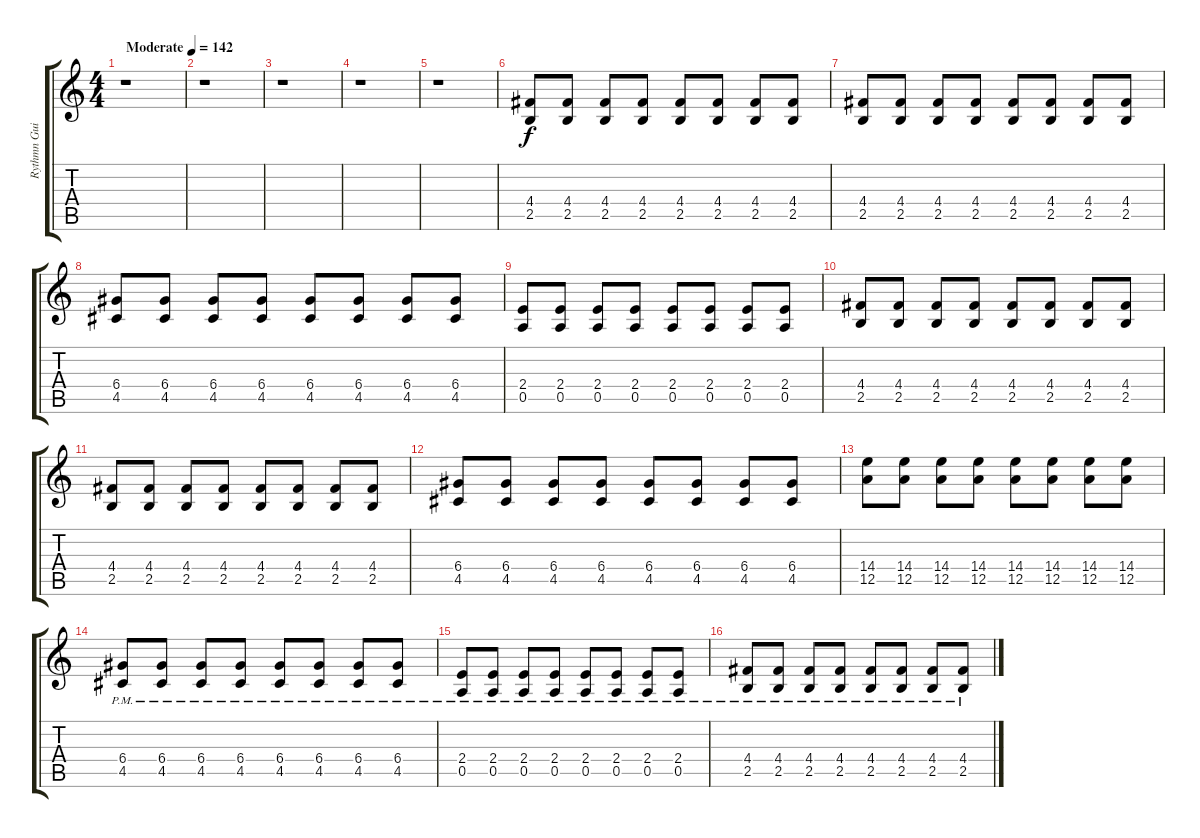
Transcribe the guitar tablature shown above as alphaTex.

\track ("Rythmn Guitar" "Rythmn Gui") {instrument overdrivenguitar}
\staff {score tabs}
\tuning (E4 B3 G3 D3 A2 D2) {hide}
\ts (4 4)
\tempo (142 "Moderate")
\clef g2
\ks c
r.1{dy f instrument overdrivenguitar} |
r.1 |
r.1 |
r.1 |
r.1 |
(4.4 2.5).8 (4.4 2.5).8 (4.4 2.5).8 (4.4 2.5).8 (4.4 2.5).8 (4.4 2.5).8 (4.4 2.5).8 (4.4 2.5).8 |
(4.4 2.5).8 (4.4 2.5).8 (4.4 2.5).8 (4.4 2.5).8 (4.4 2.5).8 (4.4 2.5).8 (4.4 2.5).8 (4.4 2.5).8 |
(6.4 4.5).8 (6.4 4.5).8 (6.4 4.5).8 (6.4 4.5).8 (6.4 4.5).8 (6.4 4.5).8 (6.4 4.5).8 (6.4 4.5).8 |
(2.4 0.5).8 (2.4 0.5).8 (2.4 0.5).8 (2.4 0.5).8 (2.4 0.5).8 (2.4 0.5).8 (2.4 0.5).8 (2.4 0.5).8 |
(4.4 2.5).8 (4.4 2.5).8 (4.4 2.5).8 (4.4 2.5).8 (4.4 2.5).8 (4.4 2.5).8 (4.4 2.5).8 (4.4 2.5).8 |
(4.4 2.5).8 (4.4 2.5).8 (4.4 2.5).8 (4.4 2.5).8 (4.4 2.5).8 (4.4 2.5).8 (4.4 2.5).8 (4.4 2.5).8 |
(6.4 4.5).8 (6.4 4.5).8 (6.4 4.5).8 (6.4 4.5).8 (6.4 4.5).8 (6.4 4.5).8 (6.4 4.5).8 (6.4 4.5).8 |
(14.4 12.5).8 (14.4 12.5).8 (14.4 12.5).8 (14.4 12.5).8 (14.4 12.5).8 (14.4 12.5).8 (14.4 12.5).8 (14.4 12.5).8 |
(6.4{pm} 4.5{pm}).8 (6.4{pm} 4.5{pm}).8 (6.4{pm} 4.5{pm}).8 (6.4{pm} 4.5{pm}).8 (6.4{pm} 4.5{pm}).8 (6.4{pm} 4.5{pm}).8 (6.4{pm} 4.5{pm}).8 (6.4{pm} 4.5{pm}).8 |
(2.4{pm} 0.5{pm}).8 (2.4{pm} 0.5{pm}).8 (2.4{pm} 0.5{pm}).8 (2.4{pm} 0.5{pm}).8 (2.4{pm} 0.5{pm}).8 (2.4{pm} 0.5{pm}).8 (2.4{pm} 0.5{pm}).8 (2.4{pm} 0.5{pm}).8 |
(4.4{pm} 2.5{pm}).8 (4.4{pm} 2.5{pm}).8 (4.4{pm} 2.5{pm}).8 (4.4{pm} 2.5{pm}).8 (4.4{pm} 2.5{pm}).8 (4.4{pm} 2.5{pm}).8 (4.4{pm} 2.5{pm}).8 (4.4{pm} 2.5{pm}).8
